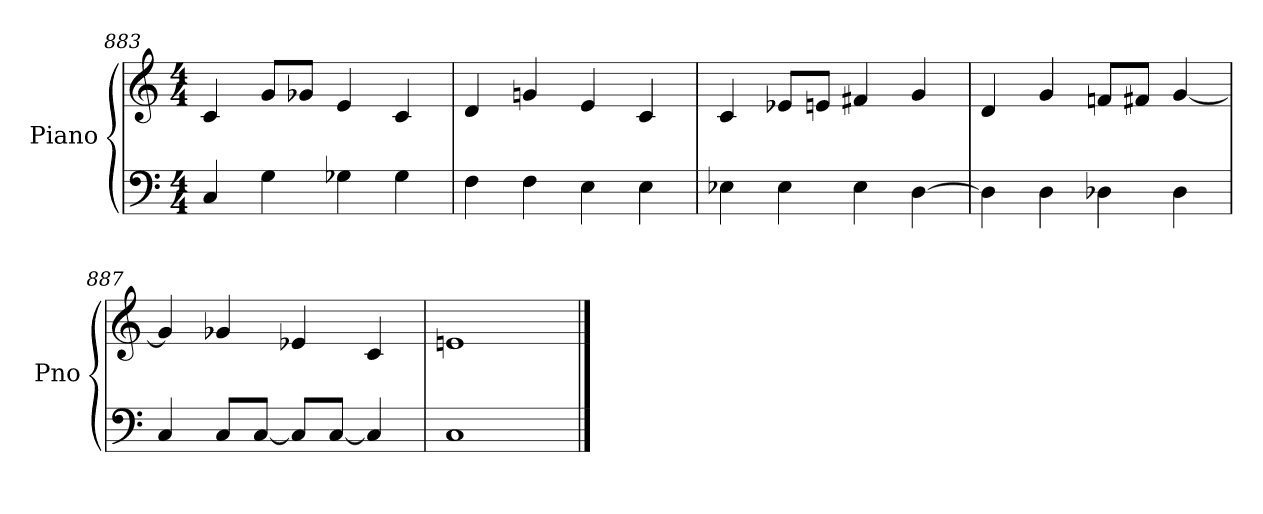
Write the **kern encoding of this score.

**kern	**kern
*part1	*part1
*staff2	*staff1
*I"Piano	*
*I'Pno	*
!!LO:LB:g=z
*clefF4	*clefG2
*k[]	*k[]
*M4/4	*M4/4
=883	=883
4C/	4c/
4G\	8g/L
.	8g-X/J
4G-X\	4e/
4G-\	4c/
=884	=884
4F\	4d/
4F\	4gn/
4E\	4e/
4E\	4c/
=885	=885
4E-X\	4c/
4E-\	8e-X/L
.	8en/J
4E-\	4f#X/
[4D\	4g/
=886	=886
4D\]	4d/
4D\	4g/
4D-X\	8fn/L
.	8f#X/J
4D-\	[4g/
=887	=887
4C/	4g/]
8C/L	4g-X/
[8C/J	.
8C/L]	4e-X/
[8C/J	.
4C/]	4c/
=888	=888
1C	1en
==	==
*-	*-
